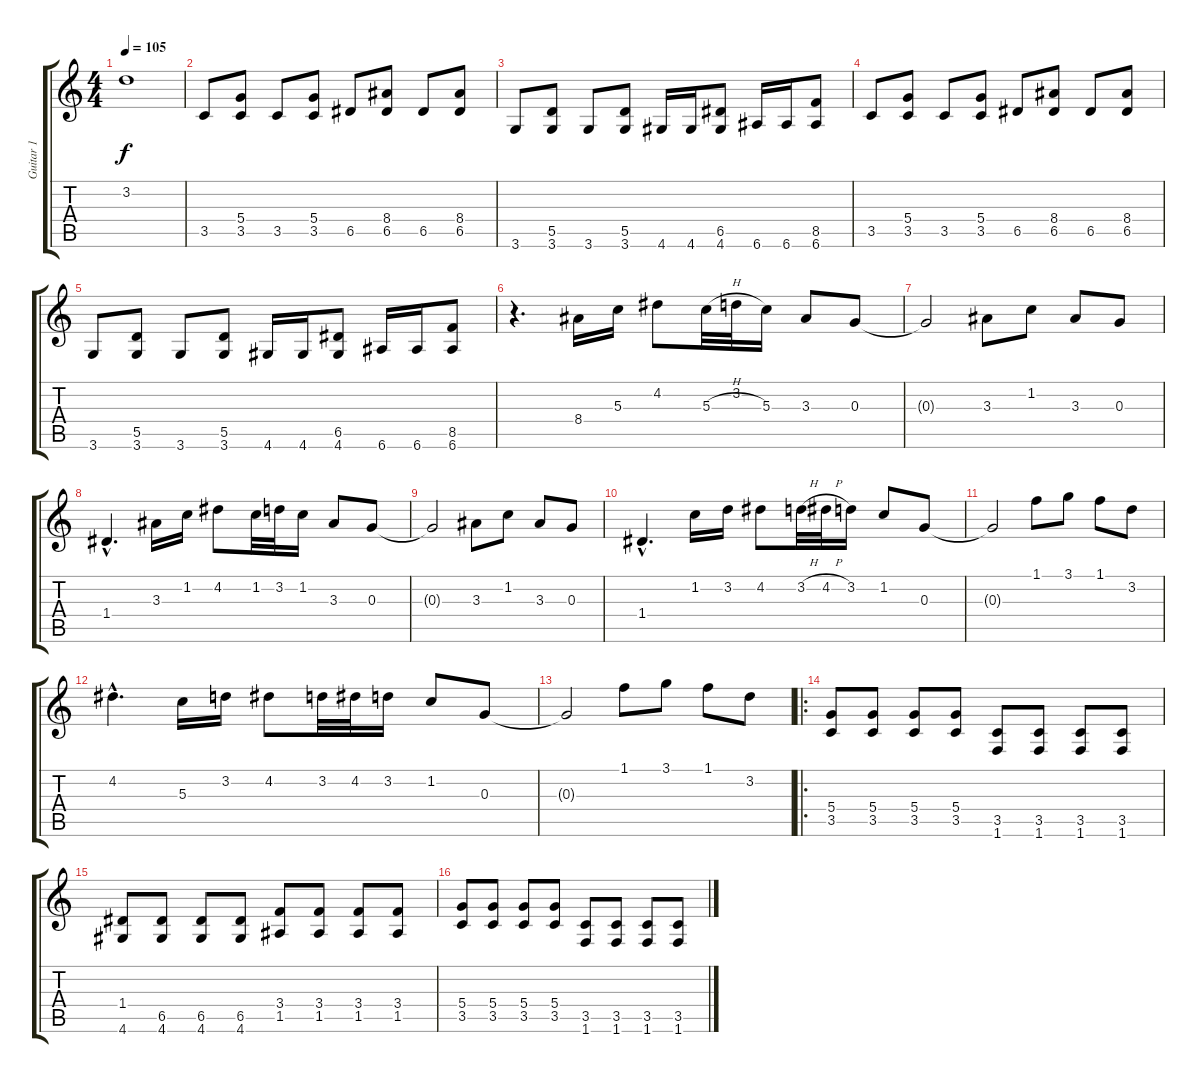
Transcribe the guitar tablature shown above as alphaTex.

\track ("Guitar 1" "Guitar 1") {instrument distortionguitar}
\staff {score tabs}
\tuning (E4 B3 G3 D3 A2 E2) {hide}
\ts (4 4)
\tempo 105
\clef g2
\ks c
3.2{t}.1{dy f} |
3.5.8 (5.4 3.5).8 3.5.8 (5.4 3.5).8 6.5.8 (8.4 6.5).8 6.5.8 (8.4 6.5).8 |
3.6.8 (5.5 3.6).8 3.6.8 (5.5 3.6).8 4.6.16 4.6.16 (6.5 4.6).8 6.6.16 6.6.16 (8.5 6.6).8 |
3.5.8 (5.4 3.5).8 3.5.8 (5.4 3.5).8 6.5.8 (8.4 6.5).8 6.5.8 (8.4 6.5).8 |
3.6.8 (5.5 3.6).8 3.6.8 (5.5 3.6).8 4.6.16 4.6.16 (6.5 4.6).8 6.6.16 6.6.16 (8.5 6.6).8 |
r.4{d} 8.4.16 5.3.16 4.2.8 5.3{h}.32 3.2.32 5.3.16 3.3.8 0.3.8 |
0.3{t}.2 3.3.8 1.2.8 3.3.8 0.3.8 |
1.4{hac}.4{d} 3.3.16 1.2.16 4.2.8 1.2.32 3.2.32 1.2.16 3.3.8 0.3.8 |
0.3{t}.2 3.3.8 1.2.8 3.3.8 0.3.8 |
1.4{hac}.4{d} 1.2.16 3.2.16 4.2.8 3.2{h}.32 4.2{h}.32 3.2.16 1.2.8 0.3.8 |
0.3{t}.2 1.1.8 3.1.8 1.1.8 3.2.8 |
4.2{hac}.4{d} 5.3.16 3.2.16 4.2.8 3.2.32 4.2.32 3.2.16 1.2.8 0.3.8 |
0.3{t}.2 1.1.8 3.1.8 1.1.8 3.2.8 |
\ro
(5.4 3.5).8 (5.4 3.5).8 (5.4 3.5).8 (5.4 3.5).8 (3.5 1.6).8 (3.5 1.6).8 (3.5 1.6).8 (3.5 1.6).8 |
(1.4 4.6).8 (6.5 4.6).8 (6.5 4.6).8 (6.5 4.6).8 (3.4 1.5).8 (3.4 1.5).8 (3.4 1.5).8 (3.4 1.5).8 |
(5.4 3.5).8 (5.4 3.5).8 (5.4 3.5).8 (5.4 3.5).8 (3.5 1.6).8 (3.5 1.6).8 (3.5 1.6).8 (3.5 1.6).8
